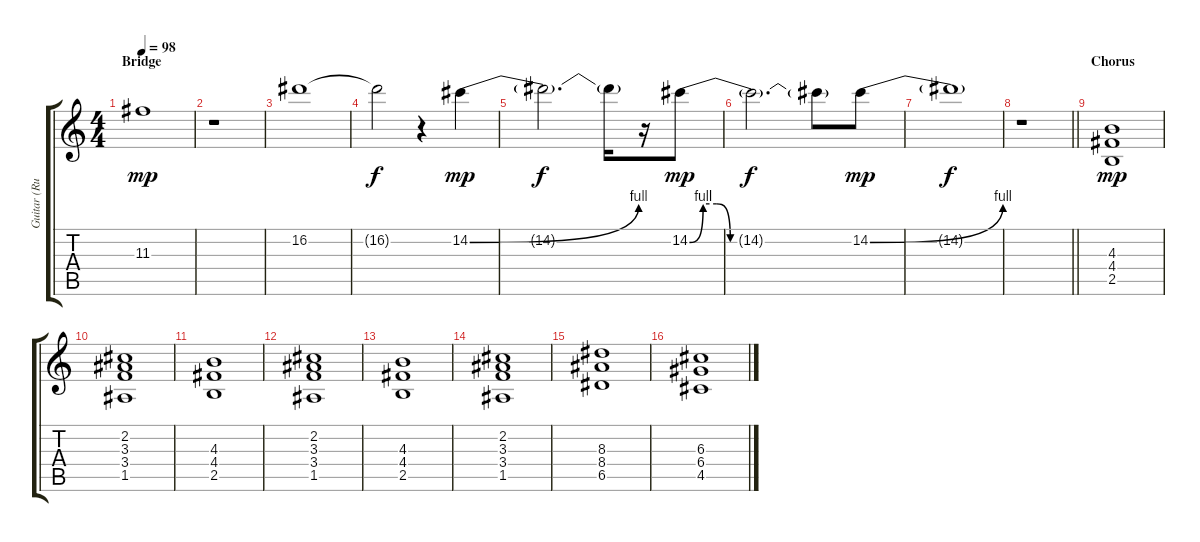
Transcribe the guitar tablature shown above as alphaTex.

\track ("Guitar (Rutherford)" "Guitar (Ru") {instrument distortionguitar}
\staff {score tabs}
\tuning (E4 B3 G3 D3 A2 E2) {hide}
\ts (4 4)
\section ("" "Bridge")
\tempo 98
\clef g2
\ks c
11.3.1{dy mp} |
r.1 |
16.2.1 |
16.2{t}.2{dy f} r.4 14.2{be (bend 0 0 60 4)}.4{dy mp} |
14.2{t}.2{d dy f} 14.2{t}.16 r.16 14.2{be (custom 0 0 5 4 10 4 15 0 60 0)}.8{dy mp} |
14.2{t}.2{d dy f} 14.2{t}.8 14.2{be (bend 0 0 60 4)}.8{dy mp} |
14.2{t}.1{dy f} |
\barLineRight lightlight
r.1 |
\section ("" "Chorus")
(4.3 4.4 2.5).1{dy mp} |
(2.2 3.3 3.4 1.5).1 |
(4.3 4.4 2.5).1 |
(2.2 3.3 3.4 1.5).1 |
(4.3 4.4 2.5).1 |
(2.2 3.3 3.4 1.5).1 |
(8.3 8.4 6.5).1 |
(6.3 6.4 4.5).1
